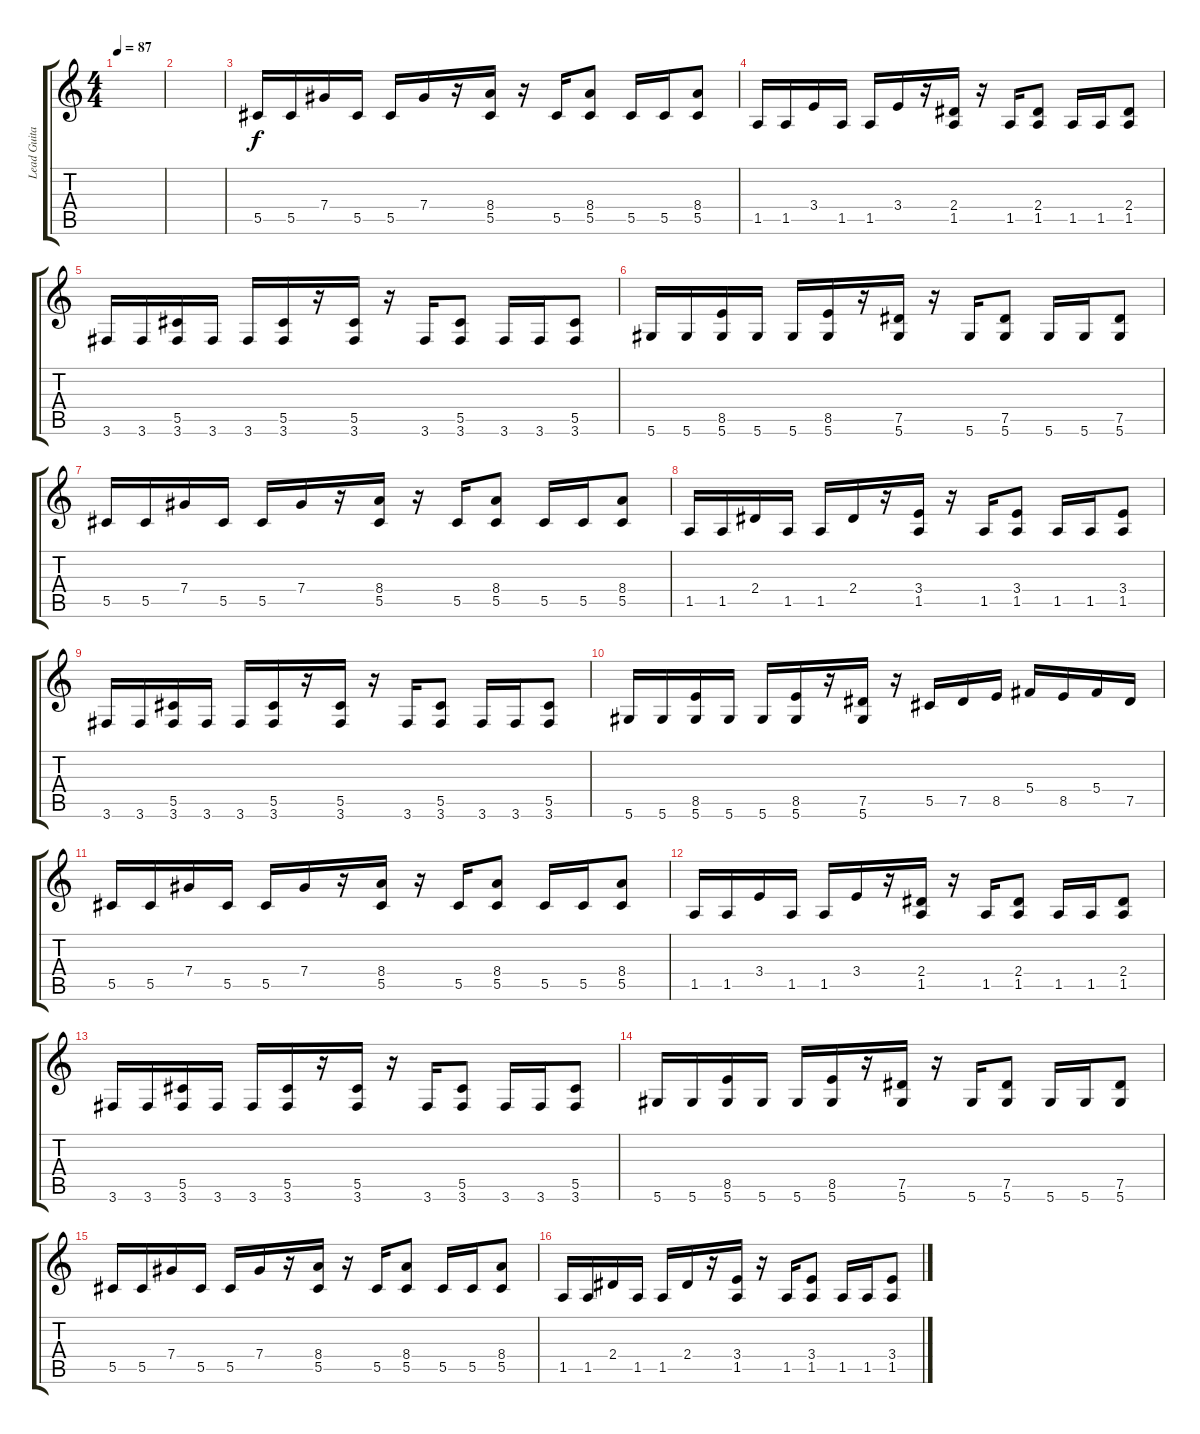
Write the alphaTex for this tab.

\track ("Lead Guitar (Rafael)" "Lead Guita") {instrument overdrivenguitar}
\staff {score tabs}
\tuning (Eb4 Bb3 Gb3 Db3 Ab2 Eb2) {hide}
\ts (4 4)
\tempo 87
\clef g2
\ks c
|
|
5.5.16 5.5.16 7.4.16 5.5.16 5.5.16 7.4.16 r.16 (8.4 5.5).16 r.16 5.5.16 (8.4 5.5).8 5.5.16 5.5.16 (8.4 5.5).8 |
1.5.16 1.5.16 3.4.16 1.5.16 1.5.16 3.4.16 r.16 (2.4 1.5).16 r.16 1.5.16 (2.4 1.5).8 1.5.16 1.5.16 (2.4 1.5).8 |
3.6.16 3.6.16 (5.5 3.6).16 3.6.16 3.6.16 (5.5 3.6).16 r.16 (5.5 3.6).16 r.16 3.6.16 (5.5 3.6).8 3.6.16 3.6.16 (5.5 3.6).8 |
5.6.16 5.6.16 (8.5 5.6).16 5.6.16 5.6.16 (8.5 5.6).16 r.16 (7.5 5.6).16 r.16 5.6.16 (7.5 5.6).8 5.6.16 5.6.16 (7.5 5.6).8 |
5.5.16 5.5.16 7.4.16 5.5.16 5.5.16 7.4.16 r.16 (8.4 5.5).16 r.16 5.5.16 (8.4 5.5).8 5.5.16 5.5.16 (8.4 5.5).8 |
1.5.16 1.5.16 2.4.16 1.5.16 1.5.16 2.4.16 r.16 (3.4 1.5).16 r.16 1.5.16 (3.4 1.5).8 1.5.16 1.5.16 (3.4 1.5).8 |
3.6.16 3.6.16 (5.5 3.6).16 3.6.16 3.6.16 (5.5 3.6).16 r.16 (5.5 3.6).16 r.16 3.6.16 (5.5 3.6).8 3.6.16 3.6.16 (5.5 3.6).8 |
5.6.16 5.6.16 (8.5 5.6).16 5.6.16 5.6.16 (8.5 5.6).16 r.16 (7.5 5.6).16 r.16 5.5.16 7.5.16 8.5.16 5.4.16 8.5.16 5.4.16 7.5.16 |
5.5.16 5.5.16 7.4.16 5.5.16 5.5.16 7.4.16 r.16 (8.4 5.5).16 r.16 5.5.16 (8.4 5.5).8 5.5.16 5.5.16 (8.4 5.5).8 |
1.5.16 1.5.16 3.4.16 1.5.16 1.5.16 3.4.16 r.16 (2.4 1.5).16 r.16 1.5.16 (2.4 1.5).8 1.5.16 1.5.16 (2.4 1.5).8 |
3.6.16 3.6.16 (5.5 3.6).16 3.6.16 3.6.16 (5.5 3.6).16 r.16 (5.5 3.6).16 r.16 3.6.16 (5.5 3.6).8 3.6.16 3.6.16 (5.5 3.6).8 |
5.6.16 5.6.16 (8.5 5.6).16 5.6.16 5.6.16 (8.5 5.6).16 r.16 (7.5 5.6).16 r.16 5.6.16 (7.5 5.6).8 5.6.16 5.6.16 (7.5 5.6).8 |
5.5.16 5.5.16 7.4.16 5.5.16 5.5.16 7.4.16 r.16 (8.4 5.5).16 r.16 5.5.16 (8.4 5.5).8 5.5.16 5.5.16 (8.4 5.5).8 |
1.5.16 1.5.16 2.4.16 1.5.16 1.5.16 2.4.16 r.16 (3.4 1.5).16 r.16 1.5.16 (3.4 1.5).8 1.5.16 1.5.16 (3.4 1.5).8
